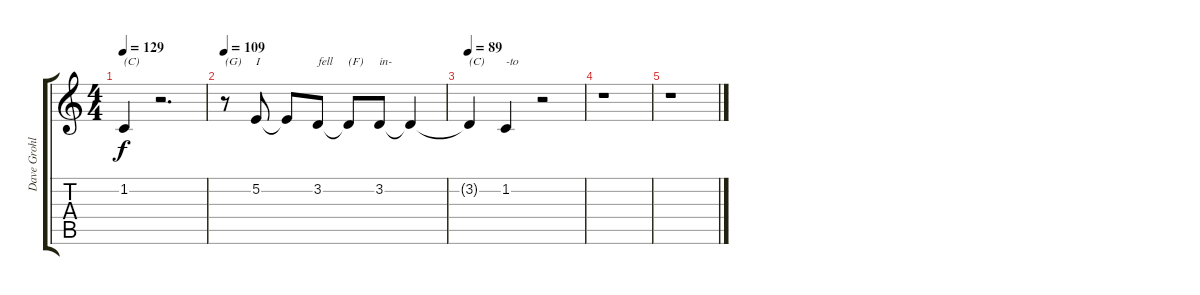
\track ("Dave Grohl (Lead Vocals)" "Dave Grohl") {instrument clarinet}
\staff {score tabs}
\tuning (E4 B3 G3 D3 A2 E2) {hide}
\ts (4 4)
\tempo 129
\clef g2
\ks c
1.2{t}.4{txt "(C)" dy f} r.2{d} |
\tempo 109
r.8{txt "(G)"} 5.2.8{txt "I"} 5.2{t}.8 3.2.8{txt "fell"} 3.2{t}.8{txt "(F)"} 3.2.8{txt "in-"} 3.2{t}.4 |
\tempo 89
3.2{t}.4{txt "(C)"} 1.2.4{txt "-to"} r.2 |
r.1 |
r.1
